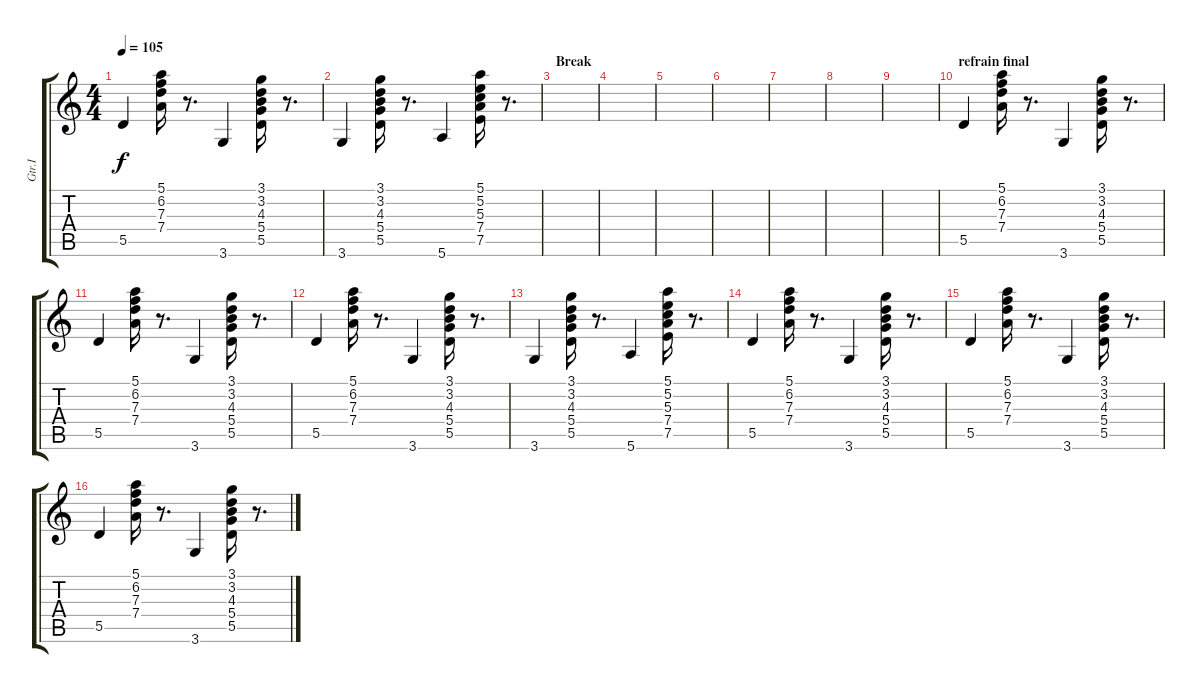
\track ("Gtr.I" "Gtr.I") {instrument electricguitarjazz}
\staff {score tabs}
\tuning (E4 B3 G3 D3 A2 E2) {hide}
\ts (4 4)
\tempo 105
\clef g2
\ks c
5.5.4{dy f} (5.1 6.2 7.3 7.4).16 r.8{d} 3.6.4 (3.1 3.2 4.3 5.4 5.5).16 r.8{d} |
3.6.4 (3.1 3.2 4.3 5.4 5.5).16 r.8{d} 5.6.4 (5.1 5.2 5.3 7.4 7.5).16 r.8{d} |
\section ("" "Break")
|
|
|
|
|
|
|
\section ("" "refrain final")
5.5.4 (5.1 6.2 7.3 7.4).16 r.8{d} 3.6.4 (3.1 3.2 4.3 5.4 5.5).16 r.8{d} |
5.5.4 (5.1 6.2 7.3 7.4).16 r.8{d} 3.6.4 (3.1 3.2 4.3 5.4 5.5).16 r.8{d} |
5.5.4 (5.1 6.2 7.3 7.4).16 r.8{d} 3.6.4 (3.1 3.2 4.3 5.4 5.5).16 r.8{d} |
3.6.4 (3.1 3.2 4.3 5.4 5.5).16 r.8{d} 5.6.4 (5.1 5.2 5.3 7.4 7.5).16 r.8{d} |
5.5.4 (5.1 6.2 7.3 7.4).16 r.8{d} 3.6.4 (3.1 3.2 4.3 5.4 5.5).16 r.8{d} |
5.5.4 (5.1 6.2 7.3 7.4).16 r.8{d} 3.6.4 (3.1 3.2 4.3 5.4 5.5).16 r.8{d} |
5.5.4 (5.1 6.2 7.3 7.4).16 r.8{d} 3.6.4 (3.1 3.2 4.3 5.4 5.5).16 r.8{d}
